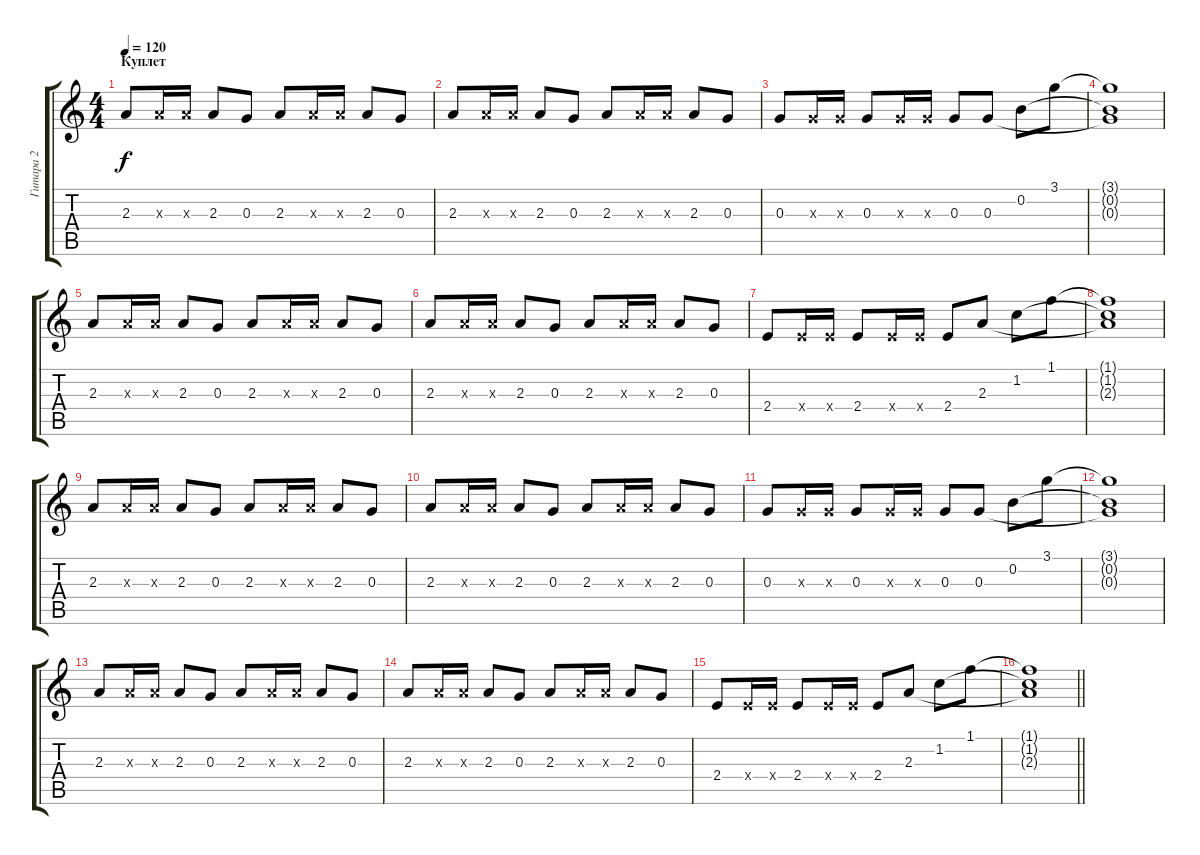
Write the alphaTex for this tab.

\track ("Гитара 2" "Гитара 2") {instrument electricguitarclean}
\staff {score tabs}
\tuning (E4 B3 G3 D3 A2 E2) {hide}
\ts (4 4)
\section ("" "Куплет")
\tempo 120
\clef g2
\ks c
2.3.8{dy f instrument overdrivenguitar} 2.3{x}.16 2.3{x}.16 2.3.8 0.3.8 2.3.8 2.3{x}.16 2.3{x}.16 2.3.8 0.3.8 |
2.3.8 2.3{x}.16 2.3{x}.16 2.3.8 0.3.8 2.3.8 2.3{x}.16 2.3{x}.16 2.3.8 0.3.8 |
0.3.8 0.3{x}.16 0.3{x}.16 0.3.8 0.3{x}.16 0.3{x}.16 0.3.8 0.3.8 0.2.8 3.1.8 |
(3.1{t} 0.2{t} 0.3{t}).1 |
2.3.8 2.3{x}.16 2.3{x}.16 2.3.8 0.3.8 2.3.8 2.3{x}.16 2.3{x}.16 2.3.8 0.3.8 |
2.3.8 2.3{x}.16 2.3{x}.16 2.3.8 0.3.8 2.3.8 2.3{x}.16 2.3{x}.16 2.3.8 0.3.8 |
2.4.8 2.4{x}.16 2.4{x}.16 2.4.8 2.4{x}.16 2.4{x}.16 2.4.8 2.3.8 1.2.8 1.1.8 |
(1.1{t} 1.2{t} 2.3{t}).1 |
2.3.8 2.3{x}.16 2.3{x}.16 2.3.8 0.3.8 2.3.8 2.3{x}.16 2.3{x}.16 2.3.8 0.3.8 |
2.3.8 2.3{x}.16 2.3{x}.16 2.3.8 0.3.8 2.3.8 2.3{x}.16 2.3{x}.16 2.3.8 0.3.8 |
0.3.8 0.3{x}.16 0.3{x}.16 0.3.8 0.3{x}.16 0.3{x}.16 0.3.8 0.3.8 0.2.8 3.1.8 |
(3.1{t} 0.2{t} 0.3{t}).1 |
2.3.8 2.3{x}.16 2.3{x}.16 2.3.8 0.3.8 2.3.8 2.3{x}.16 2.3{x}.16 2.3.8 0.3.8 |
2.3.8 2.3{x}.16 2.3{x}.16 2.3.8 0.3.8 2.3.8 2.3{x}.16 2.3{x}.16 2.3.8 0.3.8 |
2.4.8 2.4{x}.16 2.4{x}.16 2.4.8 2.4{x}.16 2.4{x}.16 2.4.8 2.3.8 1.2.8 1.1.8 |
\barLineRight lightlight
(1.1{t} 1.2{t} 2.3{t}).1
